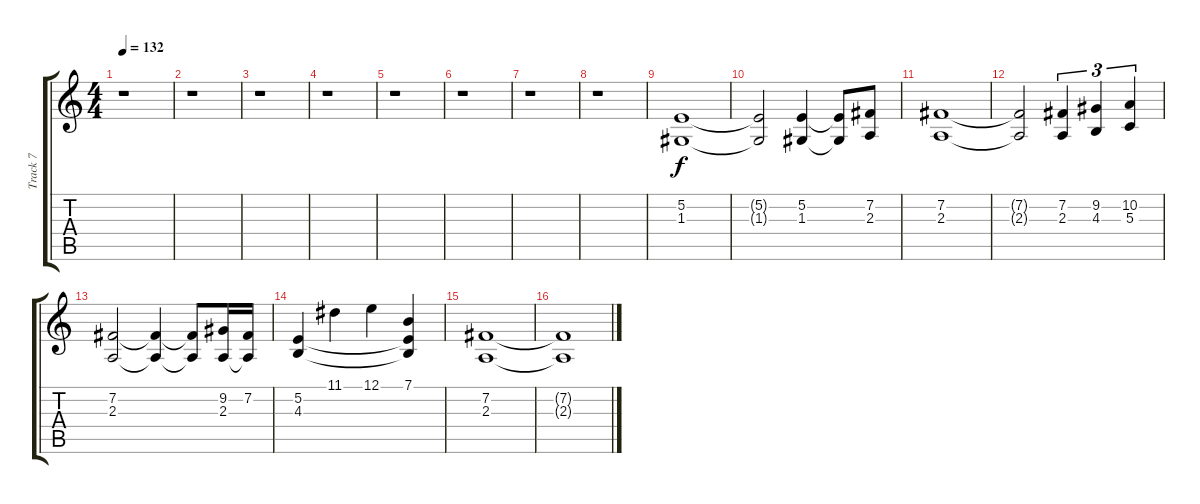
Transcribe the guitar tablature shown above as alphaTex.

\track ("Track 7" "Track 7") {instrument viola}
\staff {score tabs}
\tuning (E4 B3 G3 D3 A2 E2) {hide}
\ts (4 4)
\tempo 132
\clef g2
\ks c
r.1{dy f} |
r.1 |
r.1 |
r.1 |
r.1 |
r.1 |
r.1 |
r.1 |
(5.2 1.3).1 |
(5.2{t} 1.3{t}).2 (5.2 1.3).4 (5.2{t} 1.3{t}).8 (7.2 2.3).8 |
(7.2 2.3).1 |
(7.2{t} 2.3{t}).2 (7.2 2.3).4{tu (3 2)} (9.2 4.3).4{tu (3 2)} (10.2 5.3).4{tu (3 2)} |
(7.2 2.3).2 (7.2{t} 2.3{t}).4 (7.2{t} 2.3{t}).8 (9.2 2.3).16 (7.2 2.3{t}).16 |
(5.2 4.3).4 11.1.4 12.1.4 (7.1 5.2{t} 4.3{t}).4 |
(7.2 2.3).1 |
(7.2{t} 2.3{t}).1
